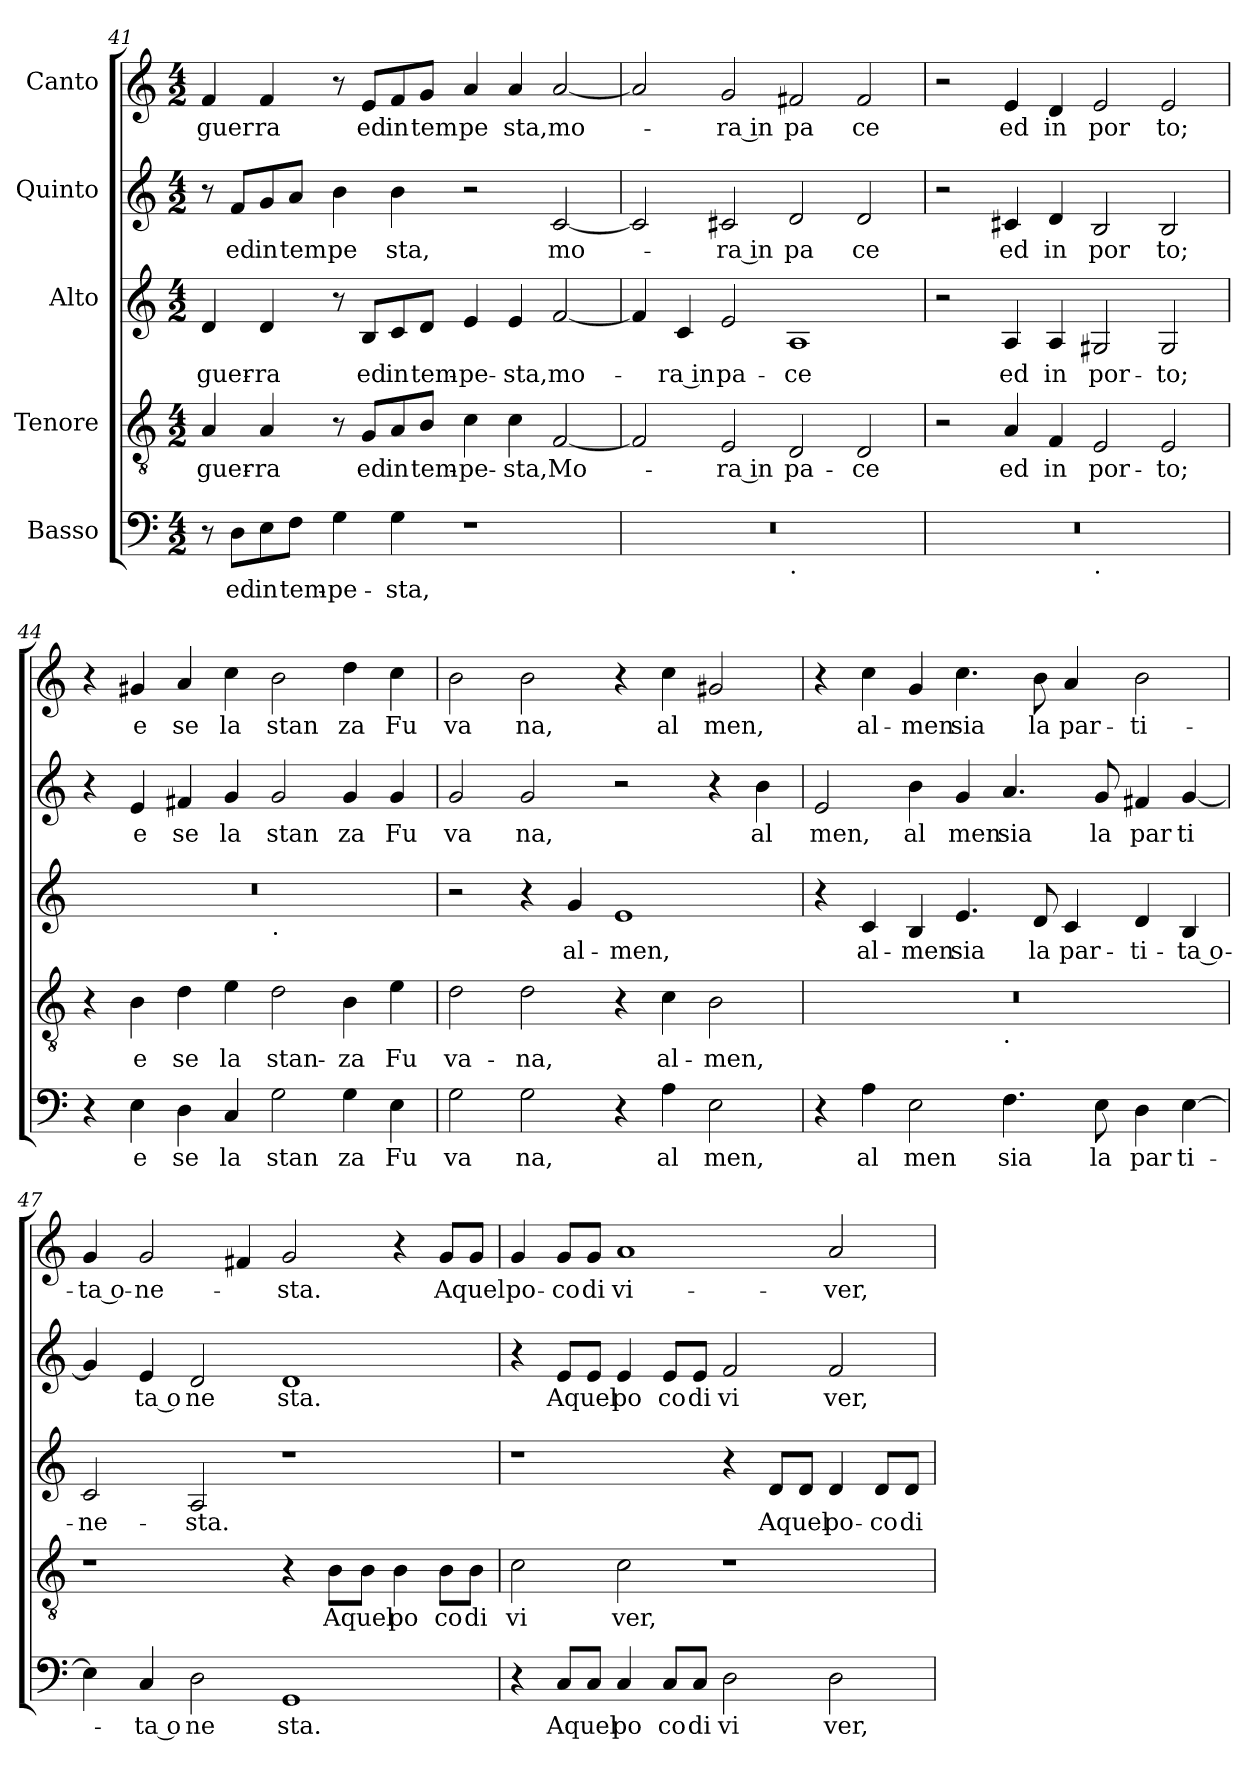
**kern	**text	**kern	**text	**kern	**text	**kern	**text	**kern	**text
*part5	*part5	*part4	*part4	*part3	*part3	*part2	*part2	*part1	*part1
*staff5	*staff5	*staff4	*staff4	*staff3	*staff3	*staff2	*staff2	*staff1	*staff1
*I"Basso	*	*I"Tenore	*	*I"Alto	*	*I"Quinto	*	*I"Canto	*
!!LO:LB:g=z
*clefF4	*	*clefGv2	*	*clefG2	*	*clefG2	*	*clefG2	*
*k[]	*	*k[]	*	*k[]	*	*k[]	*	*k[]	*
*M4/2	*	*M4/2	*	*M4/2	*	*M4/2	*	*M4/2	*
=41	=41	=41	=41	=41	=41	=41	=41	=41	=41
8r	.	4A/	guer-	4d/	guer-	8r	.	4f/	guer
8D\L	ed	.	.	.	.	8f/L	ed	.	.
8E\	in	4A/	-ra	4d/	-ra	8g/	in	4f/	ra
8F\J	tem-	.	.	.	.	8a/J	tem	.	.
4G\	-pe-	8r	.	8r	.	4b\	pe	8r	.
.	.	8G/L	ed	8B/L	ed	.	.	8e/L	ed
4G\	-sta,	8A/	in	8c/	in	4b\	sta,	8f/	in
.	.	8B/J	tem-	8d/J	tem-	.	.	8g/J	tem
1r	.	4c\	-pe-	4e/	-pe-	2r	.	4a/	pe
.	.	4c\	-sta,	4e/	-sta,	.	.	4a/	sta,
.	.	[2F/	Mo-	[2f/	mo-	[2c/	mo-	[2a/	mo-
=42	=42	=42	=42	=42	=42	=42	=42	=42	=42
*^	*	*	*	*	*	*	*	*	*
0r	1ryy	.	2F/]	.	4f/]	.	2c/]	.	2a/]	.
.	.	.	.	.	4c/	-ra in	.	.	.	.
.	.	.	2E/	ra in	2e/	pa-	2c#X/	-ra in	2g/	-ra in
!	!LO:TX:b:t=.	!	!	!	!	!	!	!	!	!
.	1ryy	.	2D/	pa-	1A	-ce	2d/	pa	2f#X/	pa
.	.	.	2D/	-ce	.	.	2d/	ce	2f#/	ce
=43	=43	=43	=43	=43	=43	=43	=43	=43	=43	=43
0r	1ryy	.	2r	.	2r	.	2r	.	2r	.
.	.	.	4A/	ed	4A/	ed	4c#X/	ed	4e/	ed
.	.	.	4F/	in	4A/	in	4d/	in	4d/	in
!	!LO:TX:b:t=.	!	!	!	!	!	!	!	!	!
.	1ryy	.	2E/	por-	2G#X/	por-	2B/	por	2e/	por
.	.	.	2E/	-to;	2G#/	-to;	2B/	to;	2e/	to;
*v	*v	*	*	*	*	*	*	*	*	*
!!LO:PB:g=z
=44	=44	=44	=44	=44	=44	=44	=44	=44	=44
*	*	*	*	*^	*	*	*	*	*
4r	.	4r	.	0r	1ryy	.	4r	.	4r	.
4E\	e	4B\	e	.	.	.	4e/	e	4g#X/	e
4D\	se	4d\	se	.	.	.	4f#X/	se	4a/	se
4C/	la	4e\	la	.	.	.	4g/	la	4cc\	la
!	!	!	!	!	!LO:TX:b:t=.	!	!	!	!	!
2G\	stan	2d\	stan-	.	1ryy	.	2g/	stan	2b\	stan
4G\	za	4B\	-za	.	.	.	4g/	za	4dd\	za
4E\	Fu	4e\	Fu	.	.	.	4g/	Fu	4cc\	Fu
*	*	*	*	*v	*v	*	*	*	*	*
=45	=45	=45	=45	=45	=45	=45	=45	=45	=45
2G\	va	2d\	va-	2r	.	2g/	va	2b\	va
2G\	na,	2d\	-na,	4r	.	2g/	na,	2b\	na,
.	.	.	.	4g/	al-	.	.	.	.
4r	.	4r	.	1e	-men,	2r	.	4r	.
4A\	al	4c\	al-	.	.	.	.	4cc\	al
2E\	men,	2B\	-men,	.	.	4r	.	2g#X/	men,
.	.	.	.	.	.	4b\	al	.	.
=46	=46	=46	=46	=46	=46	=46	=46	=46	=46
*	*	*^	*	*	*	*	*	*	*
4r	.	0r	1ryy	.	4r	.	2e/	men,	4r	.
4A\	al	.	.	.	4c/	al-	.	.	4cc\	al-
2E\	men	.	.	.	4B/	-men	4b\	al	4g/	-men
.	.	.	.	.	4.e/	sia	4g/	men	4.cc\	sia
!	!	!	!LO:TX:b:t=.	!	!	!	!	!	!	!
4.F\	sia	.	1ryy	.	.	.	4.a/	sia	.	.
.	.	.	.	.	8d/	la	.	.	8b\	la
.	.	.	.	.	4c/	par-	.	.	4a/	par-
8E\	la	.	.	.	.	.	8g/	la	.	.
4D\	par	.	.	.	4d/	-ti-	4f#X/	par	2b\	-ti-
[4E\	ti-	.	.	.	4B/	ta o-	[4g/	ti	.	.
*	*	*v	*v	*	*	*	*	*	*	*
!!LO:LB:g=z
=47	=47	=47	=47	=47	=47	=47	=47	=47	=47
4E\]	.	1r	.	2c/	-ne-	4g/]	.	4g/	ta o-
4C/	-ta o	.	.	.	.	4e/	ta o	2g/	-ne-
2D\	ne	.	.	2A/	-sta.	2d/	ne	.	.
.	.	.	.	.	.	.	.	4f#X/	.
1GG	sta.	4r	.	1r	.	1d	sta.	2g/	-sta.
.	.	8B\L	Aquel	.	.	.	.	.	.
.	.	8B\J	.	.	.	.	.	.	.
.	.	4B\	po	.	.	.	.	4r	.
.	.	8B\L	co	.	.	.	.	8g/L	Aquel
.	.	8B\J	di	.	.	.	.	8g/J	.
=48	=48	=48	=48	=48	=48	=48	=48	=48	=48
4r	.	2c\	vi	1r	.	4r	.	4g/	po-
8C/L	Aquel	.	.	.	.	8e/L	Aquel	8g/L	-co
8C/J	.	.	.	.	.	8e/J	.	8g/J	di
4C/	po	2c\	ver,	.	.	4e/	po	1a	vi-
8C/L	co	.	.	.	.	8e/L	co	.	.
8C/J	di	.	.	.	.	8e/J	di	.	.
2D\	vi	1r	.	4r	.	2f/	vi	.	.
.	.	.	.	8d/L	Aquel	.	.	.	.
.	.	.	.	8d/J	.	.	.	.	.
2D\	ver,	.	.	4d/	po-	2f/	ver,	2a/	-ver,
.	.	.	.	8d/L	-co	.	.	.	.
.	.	.	.	8d/J	di	.	.	.	.
=	=	=	=	=	=	=	=	=	=
*-	*-	*-	*-	*-	*-	*-	*-	*-	*-
